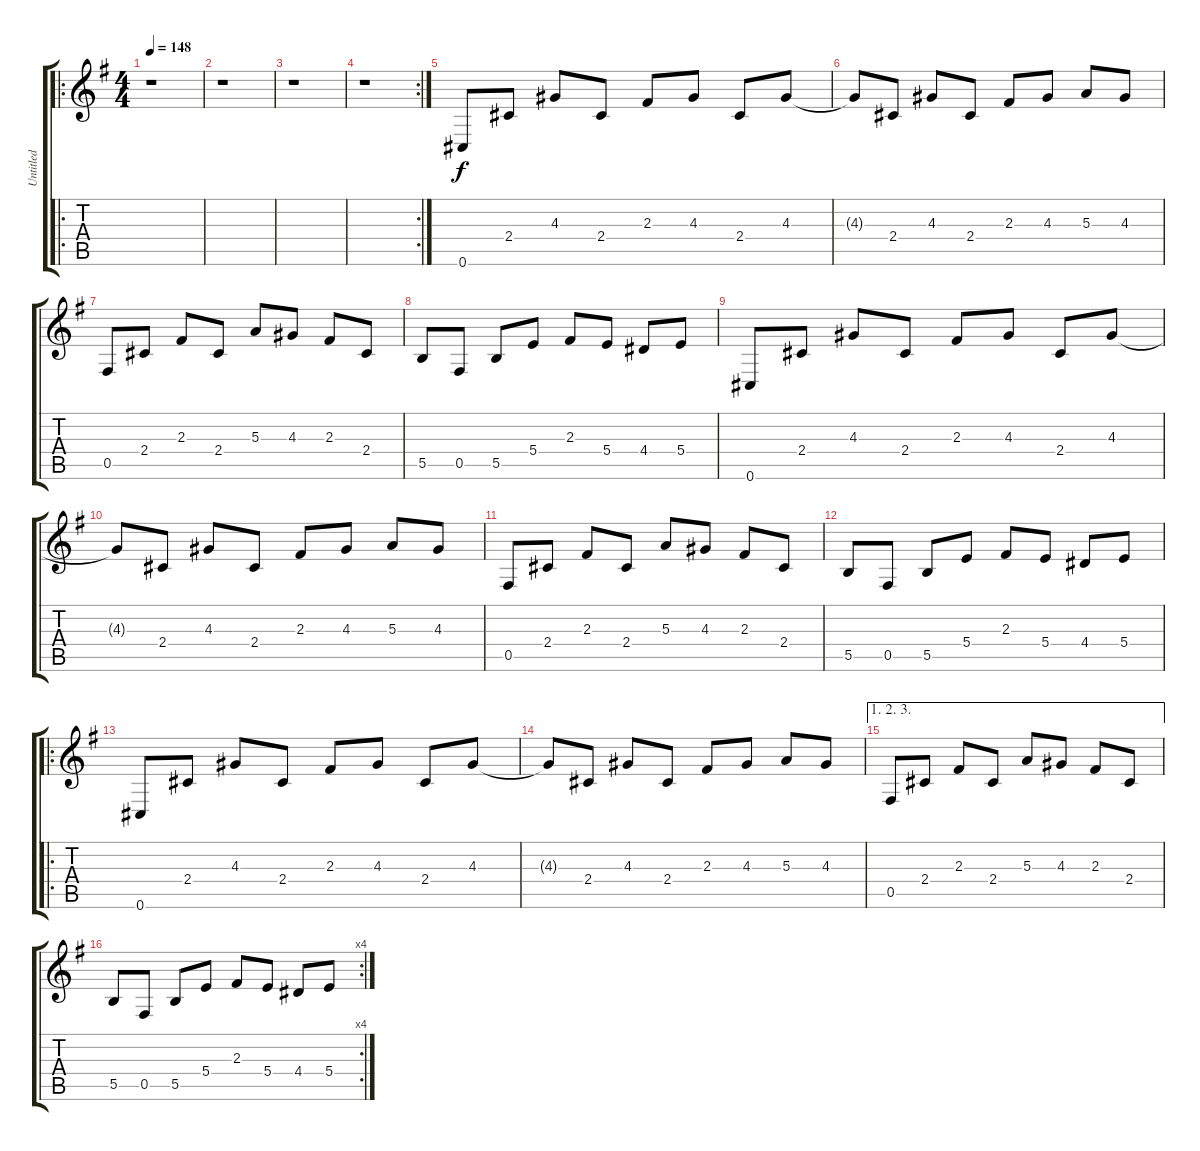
\track ("Untitled" "Untitled") {instrument acousticguitarsteel}
\staff {score tabs}
\tuning (Db4 Ab3 E3 B2 Gb2 Db2) {hide}
\ro
\ts (4 4)
\tempo 148
\clef g2
\ks g
r.1{dy f instrument acousticguitarsteel} |
r.1 |
r.1 |
\rc 2
r.1 |
0.6.8 2.4.8 4.3.8 2.4.8 2.3.8 4.3.8 2.4.8 4.3.8 |
4.3{t}.8 2.4.8 4.3.8 2.4.8 2.3.8 4.3.8 5.3.8 4.3.8 |
0.5.8 2.4.8 2.3.8 2.4.8 5.3.8 4.3.8 2.3.8 2.4.8 |
5.5.8 0.5.8 5.5.8 5.4.8 2.3.8 5.4.8 4.4.8 5.4.8 |
0.6.8 2.4.8 4.3.8 2.4.8 2.3.8 4.3.8 2.4.8 4.3.8 |
4.3{t}.8 2.4.8 4.3.8 2.4.8 2.3.8 4.3.8 5.3.8 4.3.8 |
0.5.8 2.4.8 2.3.8 2.4.8 5.3.8 4.3.8 2.3.8 2.4.8 |
5.5.8 0.5.8 5.5.8 5.4.8 2.3.8 5.4.8 4.4.8 5.4.8 |
\ro
0.6.8 2.4.8 4.3.8 2.4.8 2.3.8 4.3.8 2.4.8 4.3.8 |
4.3{t}.8 2.4.8 4.3.8 2.4.8 2.3.8 4.3.8 5.3.8 4.3.8 |
\ae (1 2 3)
0.5.8 2.4.8 2.3.8 2.4.8 5.3.8 4.3.8 2.3.8 2.4.8 |
\rc 4
5.5.8 0.5.8 5.5.8 5.4.8 2.3.8 5.4.8 4.4.8 5.4.8
